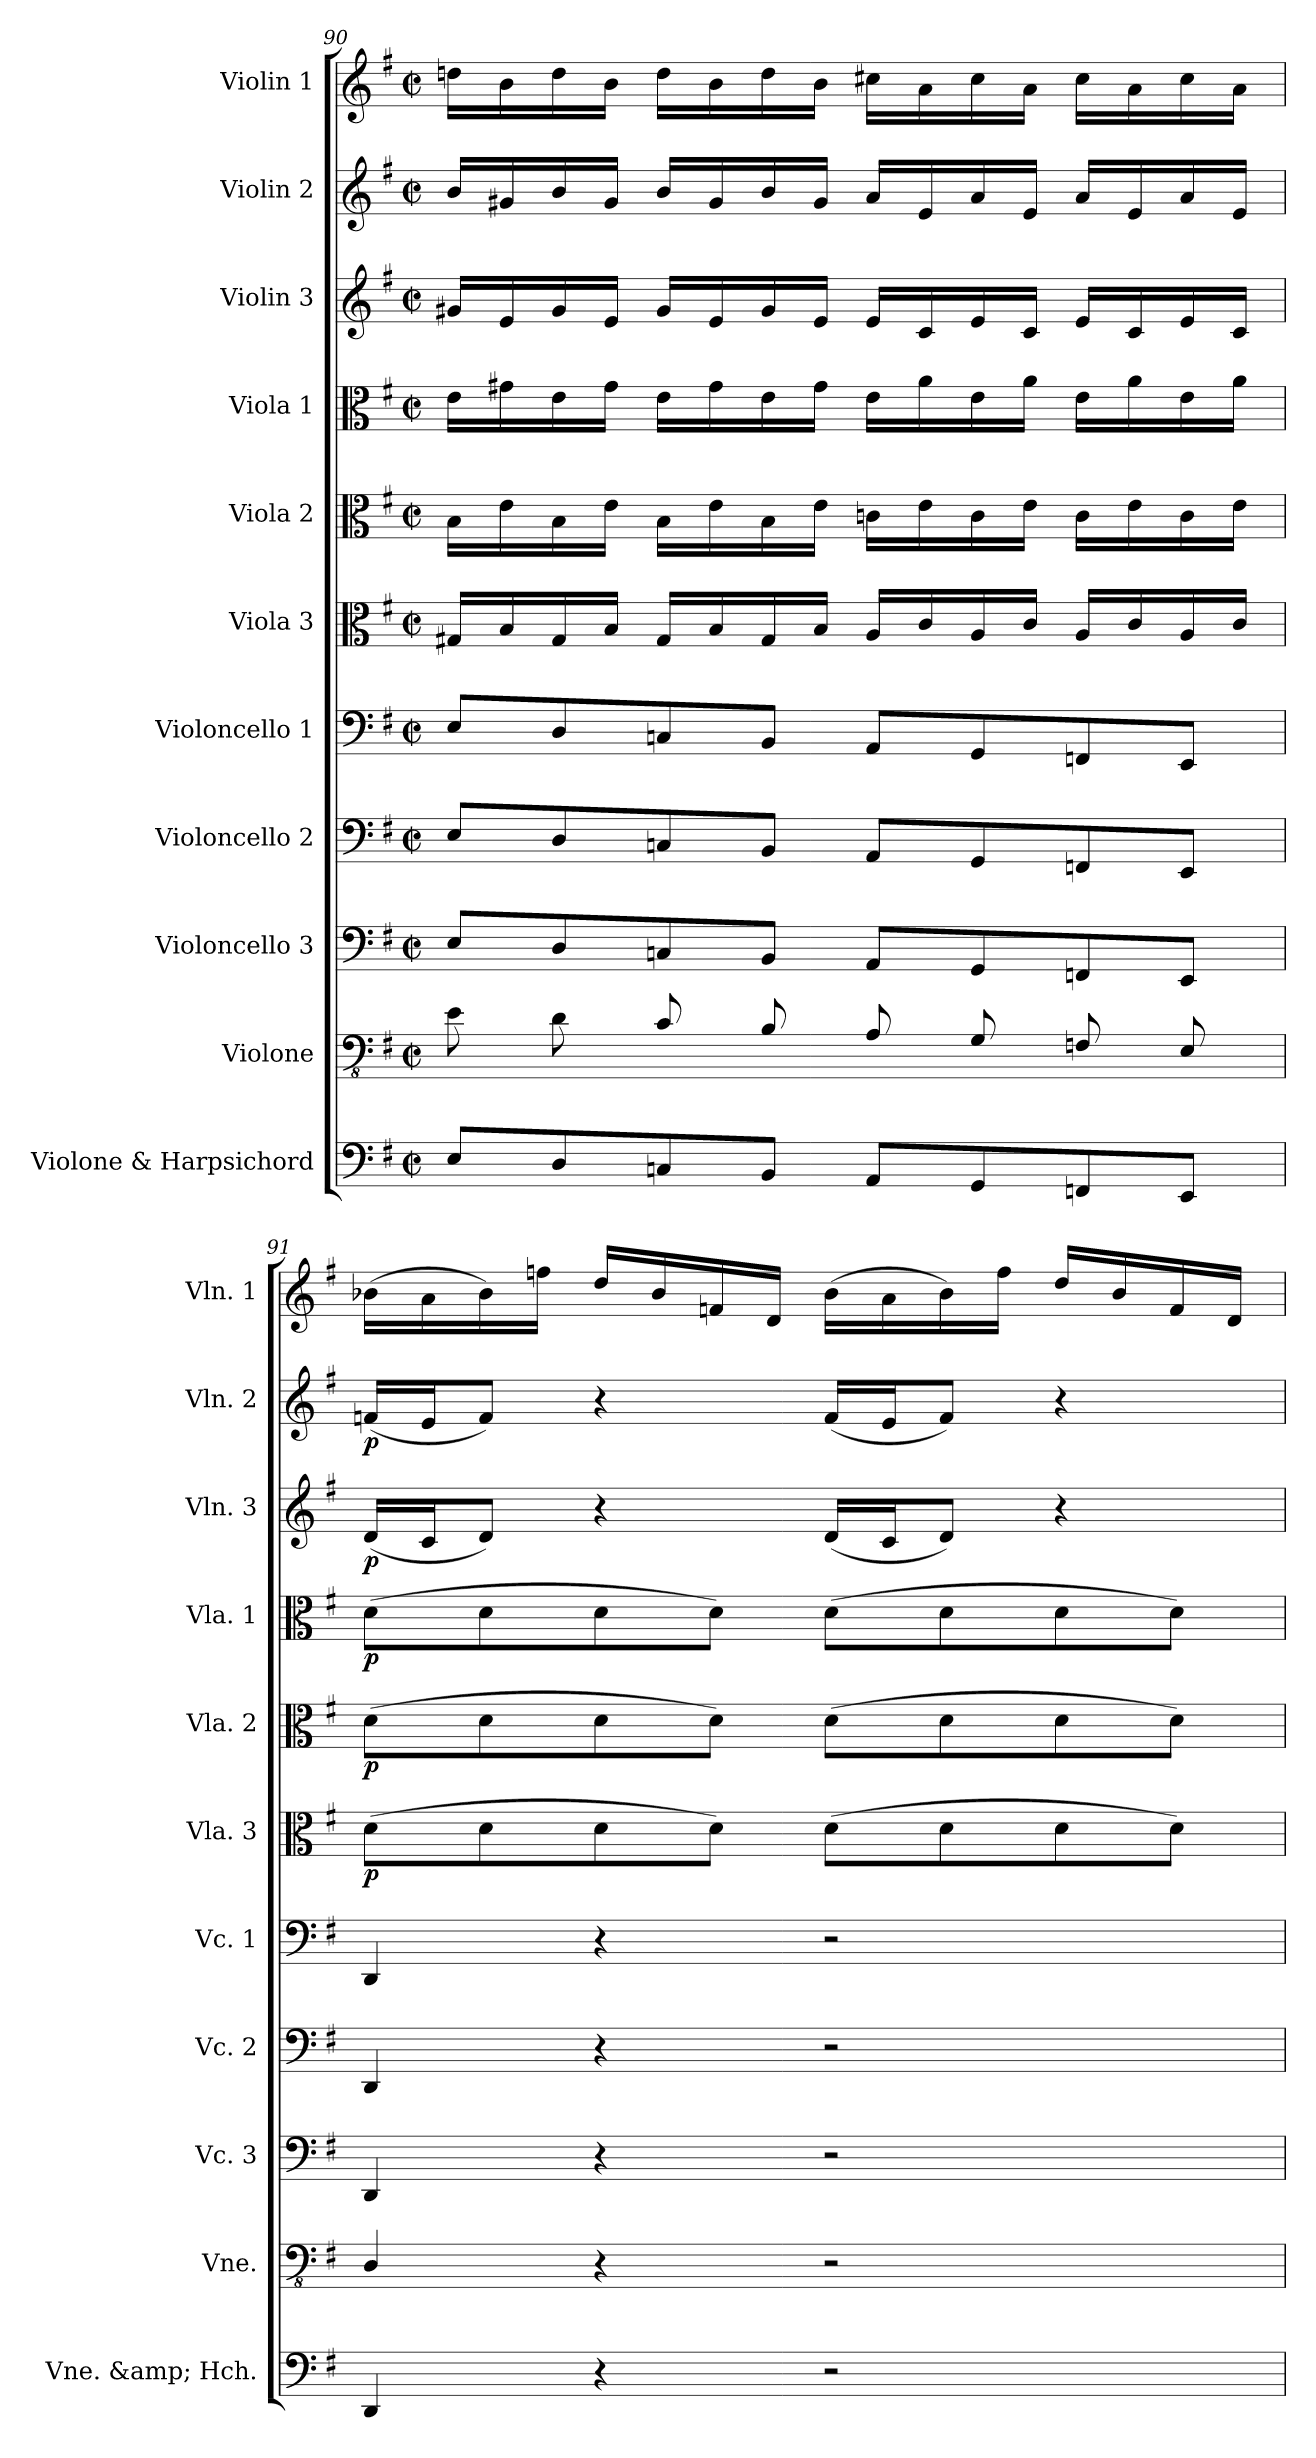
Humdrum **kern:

**kern	**kern	**kern	**kern	**kern	**kern	**dynam	**kern	**dynam	**kern	**dynam	**kern	**dynam	**kern	**dynam	**kern
*part11	*part10	*part9	*part8	*part7	*part6	*part6	*part5	*part5	*part4	*part4	*part3	*part3	*part2	*part2	*part1
*staff11	*staff10	*staff9	*staff8	*staff7	*staff6	*staff6	*staff5	*staff5	*staff4	*staff4	*staff3	*staff3	*staff2	*staff2	*staff1
*I"Violone &amp; Harpsichord	*I"Violone	*I"Violoncello 3	*I"Violoncello 2	*I"Violoncello 1	*I"Viola 3	*	*I"Viola 2	*	*I"Viola 1	*	*I"Violin 3	*	*I"Violin 2	*	*I"Violin 1
*I'Vne. &amp; Hch.	*I'Vne.	*I'Vc. 3	*I'Vc. 2	*I'Vc. 1	*I'Vla. 3	*	*I'Vla. 2	*	*I'Vla. 1	*	*I'Vln. 3	*	*I'Vln. 2	*	*I'Vln. 1
*clefF4	*clefFv4	*clefF4	*clefF4	*clefF4	*clefC3	*	*clefC3	*	*clefC3	*	*clefG2	*	*clefG2	*	*clefG2
*	*ITrd7c12	*	*	*	*	*	*	*	*	*	*	*	*	*	*
*k[f#]	*k[f#]	*k[f#]	*k[f#]	*k[f#]	*k[f#]	*	*k[f#]	*	*k[f#]	*	*k[f#]	*	*k[f#]	*	*k[f#]
*M4/4	*M4/4	*M4/4	*M4/4	*M4/4	*M4/4	*	*M4/4	*	*M4/4	*	*M4/4	*	*M4/4	*	*M4/4
*met(c|)	*met(c|)	*met(c|)	*met(c|)	*met(c|)	*met(c|)	*	*met(c|)	*	*met(c|)	*	*met(c|)	*	*met(c|)	*	*met(c|)
=90	=90	=90	=90	=90	=90	=90	=90	=90	=90	=90	=90	=90	=90	=90	=90
8E/L	8EE\	8E/L	8E/L	8E/L	16G#X/LL	.	16B\LL	.	16e\LL	.	16g#X/LL	.	16b/LL	.	16ddn\LL
.	.	.	.	.	16B/	.	16e\	.	16g#X\	.	16e/	.	16g#X/	.	16b\
8D/	8DD\	8D/	8D/	8D/	16G#/	.	16B\	.	16e\	.	16g#/	.	16b/	.	16dd\
.	.	.	.	.	16B/JJ	.	16e\JJ	.	16g#\JJ	.	16e/JJ	.	16g#/JJ	.	16b\JJ
8Cn/	8CC/	8Cn/	8Cn/	8Cn/	16G#/LL	.	16B\LL	.	16e\LL	.	16g#/LL	.	16b/LL	.	16dd\LL
.	.	.	.	.	16B/	.	16e\	.	16g#\	.	16e/	.	16g#/	.	16b\
8BB/J	8BBB/	8BB/J	8BB/J	8BB/J	16G#/	.	16B\	.	16e\	.	16g#/	.	16b/	.	16dd\
.	.	.	.	.	16B/JJ	.	16e\JJ	.	16g#\JJ	.	16e/JJ	.	16g#/JJ	.	16b\JJ
8AA/L	8AAA/	8AA/L	8AA/L	8AA/L	16A/LL	.	16cn\LL	.	16e\LL	.	16e/LL	.	16a/LL	.	16cc#X\LL
.	.	.	.	.	16c/	.	16e\	.	16a\	.	16c/	.	16e/	.	16a\
8GG/	8GGG/	8GG/	8GG/	8GG/	16A/	.	16c\	.	16e\	.	16e/	.	16a/	.	16cc#\
.	.	.	.	.	16c/JJ	.	16e\JJ	.	16a\JJ	.	16c/JJ	.	16e/JJ	.	16a\JJ
8FFn/	8FFFn/	8FFn/	8FFn/	8FFn/	16A/LL	.	16c\LL	.	16e\LL	.	16e/LL	.	16a/LL	.	16cc#\LL
.	.	.	.	.	16c/	.	16e\	.	16a\	.	16c/	.	16e/	.	16a\
8EE/J	8EEE/	8EE/J	8EE/J	8EE/J	16A/	.	16c\	.	16e\	.	16e/	.	16a/	.	16cc#\
.	.	.	.	.	16c/JJ	.	16e\JJ	.	16a\JJ	.	16c/JJ	.	16e/JJ	.	16a\JJ
!!LO:LB:g=z
=91	=91	=91	=91	=91	=91	=91	=91	=91	=91	=91	=91	=91	=91	=91	=91
!	!	!	!	!	!	!LO:DY:b	!	!LO:DY:b	!	!LO:DY:b	!	!LO:DY:b	!	!LO:DY:b	!
4DD/	4DDD/	4DD/	4DD/	4DD/	(8d\L	p	(8d\L	p	(8d\L	p	(16d/LL	p	(16fn/LL	p	(16b-X\LL
.	.	.	.	.	.	.	.	.	.	.	16c/J	.	16e/J	.	16a\
.	.	.	.	.	8d\	.	8d\	.	8d\	.	8d/J)	.	8f/J)	.	16b-\)
.	.	.	.	.	.	.	.	.	.	.	.	.	.	.	16ffn\JJ
4r	4r	4r	4r	4r	8d\	.	8d\	.	8d\	.	4r	.	4r	.	16dd/LL
.	.	.	.	.	.	.	.	.	.	.	.	.	.	.	16b-/
.	.	.	.	.	8d\J)	.	8d\J)	.	8d\J)	.	.	.	.	.	16fn/
.	.	.	.	.	.	.	.	.	.	.	.	.	.	.	16d/JJ
2r	2r	2r	2r	2r	(8d\L	.	(8d\L	.	(8d\L	.	(16d/LL	.	(16f/LL	.	(16b-\LL
.	.	.	.	.	.	.	.	.	.	.	16c/J	.	16e/J	.	16a\
.	.	.	.	.	8d\	.	8d\	.	8d\	.	8d/J)	.	8f/J)	.	16b-\)
.	.	.	.	.	.	.	.	.	.	.	.	.	.	.	16ff\JJ
.	.	.	.	.	8d\	.	8d\	.	8d\	.	4r	.	4r	.	16dd/LL
.	.	.	.	.	.	.	.	.	.	.	.	.	.	.	16b-/
.	.	.	.	.	8d\J)	.	8d\J)	.	8d\J)	.	.	.	.	.	16f/
.	.	.	.	.	.	.	.	.	.	.	.	.	.	.	16d/JJ
=	=	=	=	=	=	=	=	=	=	=	=	=	=	=	=
*-	*-	*-	*-	*-	*-	*-	*-	*-	*-	*-	*-	*-	*-	*-	*-
